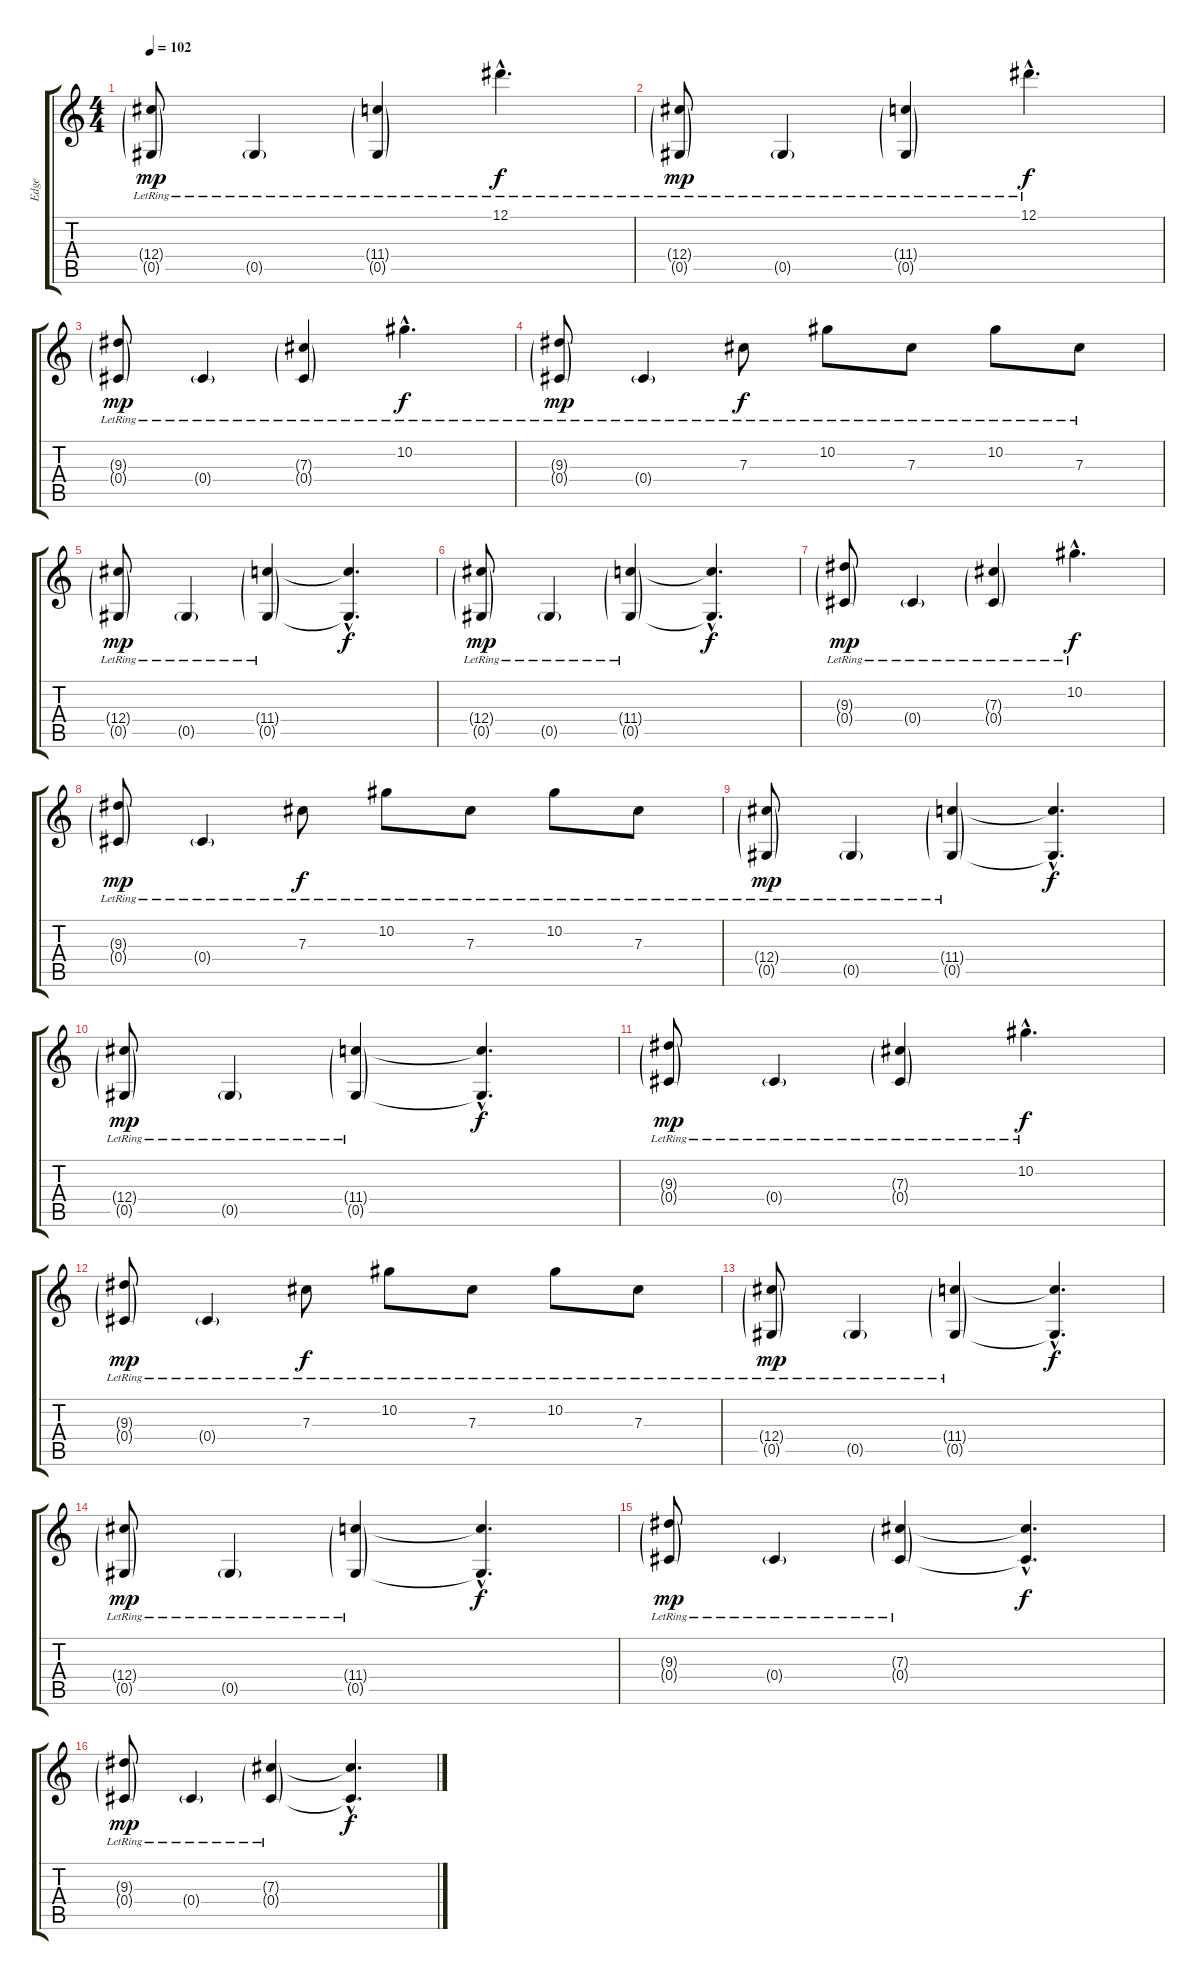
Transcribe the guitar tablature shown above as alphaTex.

\track ("Edge" "Edge") {instrument electricguitarjazz}
\staff {score tabs}
\tuning (Eb4 Bb3 Gb3 Db3 Ab2 Eb2) {hide}
\ts (4 4)
\tempo 102
\clef g2
\ks c
(12.4{g lr} 0.5{g lr}).8{dy mp} 0.5{g lr}.4 (11.4{g lr} 0.5{g lr}).4 12.1{hac lr}.4{d dy f} |
(12.4{g lr} 0.5{g lr}).8{dy mp} 0.5{g lr}.4 (11.4{g lr} 0.5{g lr}).4 12.1{hac lr}.4{d dy f} |
(9.3{g lr} 0.4{g lr}).8{dy mp} 0.4{g lr}.4 (7.3{g lr} 0.4{g lr}).4 10.2{hac lr}.4{d dy f} |
(9.3{g lr} 0.4{g lr}).8{dy mp} 0.4{g lr}.4 7.3{lr}.8{dy f} 10.2{lr}.8 7.3{lr}.8 10.2{lr}.8 7.3{lr}.8 |
(12.4{g lr} 0.5{g lr}).8{dy mp} 0.5{g lr}.4 (11.4{g lr} 0.5{g lr}).4 (11.4{hac t} 0.5{hac t}).4{d dy f} |
(12.4{g lr} 0.5{g lr}).8{dy mp} 0.5{g lr}.4 (11.4{g lr} 0.5{g lr}).4 (11.4{hac t} 0.5{hac t}).4{d dy f} |
(9.3{g lr} 0.4{g lr}).8{dy mp} 0.4{g lr}.4 (7.3{g lr} 0.4{g lr}).4 10.2{hac lr}.4{d dy f} |
(9.3{g lr} 0.4{g lr}).8{dy mp} 0.4{g lr}.4 7.3{lr}.8{dy f} 10.2{lr}.8 7.3{lr}.8 10.2{lr}.8 7.3{lr}.8 |
(12.4{g lr} 0.5{g lr}).8{dy mp} 0.5{g lr}.4 (11.4{g lr} 0.5{g lr}).4 (11.4{hac t} 0.5{hac t}).4{d dy f} |
(12.4{g lr} 0.5{g lr}).8{dy mp} 0.5{g lr}.4 (11.4{g lr} 0.5{g lr}).4 (11.4{hac t} 0.5{hac t}).4{d dy f} |
(9.3{g lr} 0.4{g lr}).8{dy mp} 0.4{g lr}.4 (7.3{g lr} 0.4{g lr}).4 10.2{hac lr}.4{d dy f} |
(9.3{g lr} 0.4{g lr}).8{dy mp} 0.4{g lr}.4 7.3{lr}.8{dy f} 10.2{lr}.8 7.3{lr}.8 10.2{lr}.8 7.3{lr}.8 |
(12.4{g lr} 0.5{g lr}).8{dy mp} 0.5{g lr}.4 (11.4{g lr} 0.5{g lr}).4 (11.4{hac t} 0.5{hac t}).4{d dy f} |
(12.4{g lr} 0.5{g lr}).8{dy mp} 0.5{g lr}.4 (11.4{g lr} 0.5{g lr}).4 (11.4{hac t} 0.5{hac t}).4{d dy f} |
(9.3{g lr} 0.4{g lr}).8{dy mp} 0.4{g lr}.4 (7.3{g lr} 0.4{g lr}).4 (7.3{hac t} 0.4{hac t}).4{d dy f} |
(9.3{g lr} 0.4{g lr}).8{dy mp} 0.4{g lr}.4 (7.3{g lr} 0.4{g lr}).4 (7.3{hac t} 0.4{hac t}).4{d dy f}
